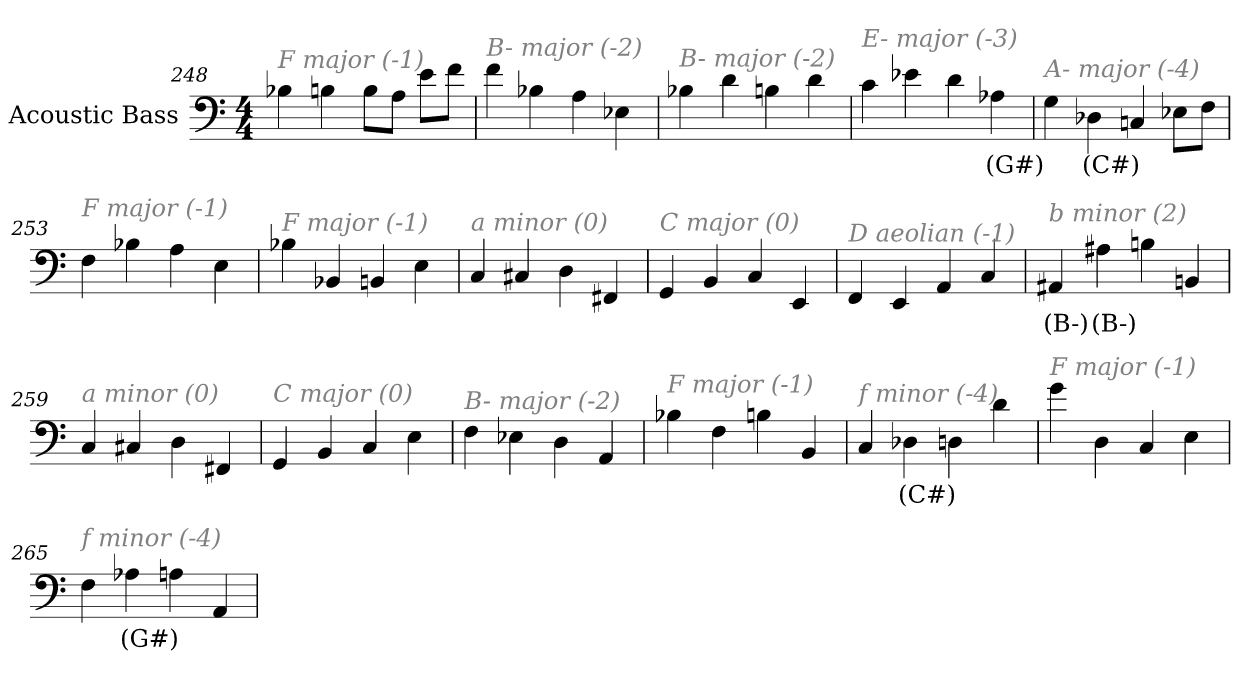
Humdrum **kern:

**kern	**text
*part1	*part1
*staff1	*staff1
*I"Acoustic Bass	*
*clefF4	*
*ITrd7c12	*
*k[]	*
*C:	*
*M4/4	*
=248	=248
!LO:TX:i:color=#808080:t=F major (-1)	!
4BB-X	.
4BBn	.
8BBL	.
8AAJ	.
8EL	.
8FJ	.
=249	=249
!LO:TX:i:color=#808080:t=B- major (-2)	!
4F	.
4BB-X	.
4AA	.
4EE-X	.
=250	=250
!LO:TX:i:color=#808080:t=B- major (-2)	!
4BB-X	.
4D	.
4BBn	.
4D	.
=251	=251
!LO:TX:i:color=#808080:t=E- major (-3)	!
4C	.
4E-X	.
4D	.
4AA-Xi	(G#)
=252	=252
!LO:TX:i:color=#808080:t=A- major (-4)	!
4GG	.
4DD-Xi	(C#)
4CCn	.
8EE-XL	.
8FFJ	.
=253	=253
!LO:TX:i:color=#808080:t=F major (-1)	!
4FF	.
4BB-X	.
4AA	.
4EE	.
=254	=254
!LO:TX:i:color=#808080:t=F major (-1)	!
4BB-X	.
4BBB-X	.
4BBBn	.
4EE	.
=255	=255
!LO:TX:i:color=#808080:t=a minor (0)	!
4CC	.
4CC#X	.
4DD	.
4FFF#X	.
=256	=256
!LO:TX:i:color=#808080:t=C major (0)	!
4GGG	.
4BBB	.
4CC	.
4EEE	.
=257	=257
!LO:TX:i:color=#808080:t=D aeolian (-1)	!
4FFF	.
4EEE	.
4AAA	.
4CC	.
=258	=258
!LO:TX:i:color=#808080:t=b minor (2)	!
4AAA#Xi	(B-)
4AA#Xi	(B-)
4BBn	.
4BBBn	.
=259	=259
!LO:TX:i:color=#808080:t=a minor (0)	!
4CC	.
4CC#X	.
4DD	.
4FFF#X	.
=260	=260
!LO:TX:i:color=#808080:t=C major (0)	!
4GGG	.
4BBB	.
4CC	.
4EE	.
=261	=261
!LO:TX:i:color=#808080:t=B- major (-2)	!
4FF	.
4EE-X	.
4DD	.
4AAA	.
=262	=262
!LO:TX:i:color=#808080:t=F major (-1)	!
4BB-X	.
4FF	.
4BBn	.
4BBB	.
=263	=263
!LO:TX:i:color=#808080:t=f minor (-4)	!
4CC	.
4DD-Xi	(C#)
4DD	.
4D	.
=264	=264
!LO:TX:i:color=#808080:t=F major (-1)	!
4G	.
4DD	.
4CC	.
4EE	.
=265	=265
!LO:TX:i:color=#808080:t=f minor (-4)	!
4FF	.
4AA-Xi	(G#)
4AA	.
4AAA	.
=	=
*-	*-
